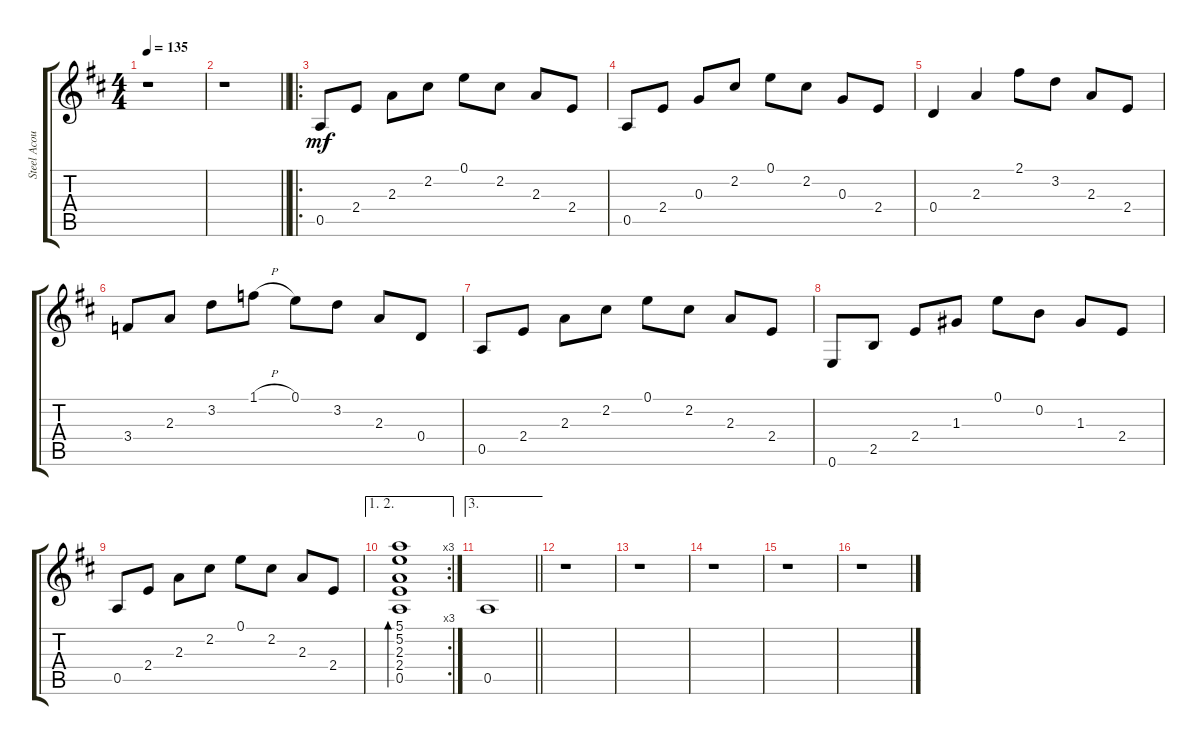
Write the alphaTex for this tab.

\track ("Steel Acoustic" "Steel Acou") {instrument acousticguitarsteel}
\staff {score tabs}
\tuning (E4 B3 G3 D3 A2 E2) {hide}
\ts (4 4)
\tempo 135
\clef g2
\ks d
r.1{dy mf} |
\barLineRight lightlight
r.1 |
\ro
0.5.8 2.4.8 2.3.8 2.2.8 0.1.8 2.2.8 2.3.8 2.4.8 |
0.5.8 2.4.8 0.3.8 2.2.8 0.1.8 2.2.8 0.3.8 2.4.8 |
0.4.4 2.3.4 2.1.8 3.2.8 2.3.8 2.4.8 |
3.4.8 2.3.8 3.2.8 1.1{h}.8 0.1.8 3.2.8 2.3.8 0.4.8 |
0.5.8 2.4.8 2.3.8 2.2.8 0.1.8 2.2.8 2.3.8 2.4.8 |
0.6.8 2.5.8 2.4.8 1.3.8 0.1.8 0.2.8 1.3.8 2.4.8 |
0.5.8 2.4.8 2.3.8 2.2.8 0.1.8 2.2.8 2.3.8 2.4.8 |
\ae (1 2)
\rc 3
(5.1 5.2 2.3 2.4 0.5).1{bd 30} |
\ae 3
\barLineRight lightlight
0.5.1 |
r.1 |
r.1 |
r.1 |
r.1 |
r.1
